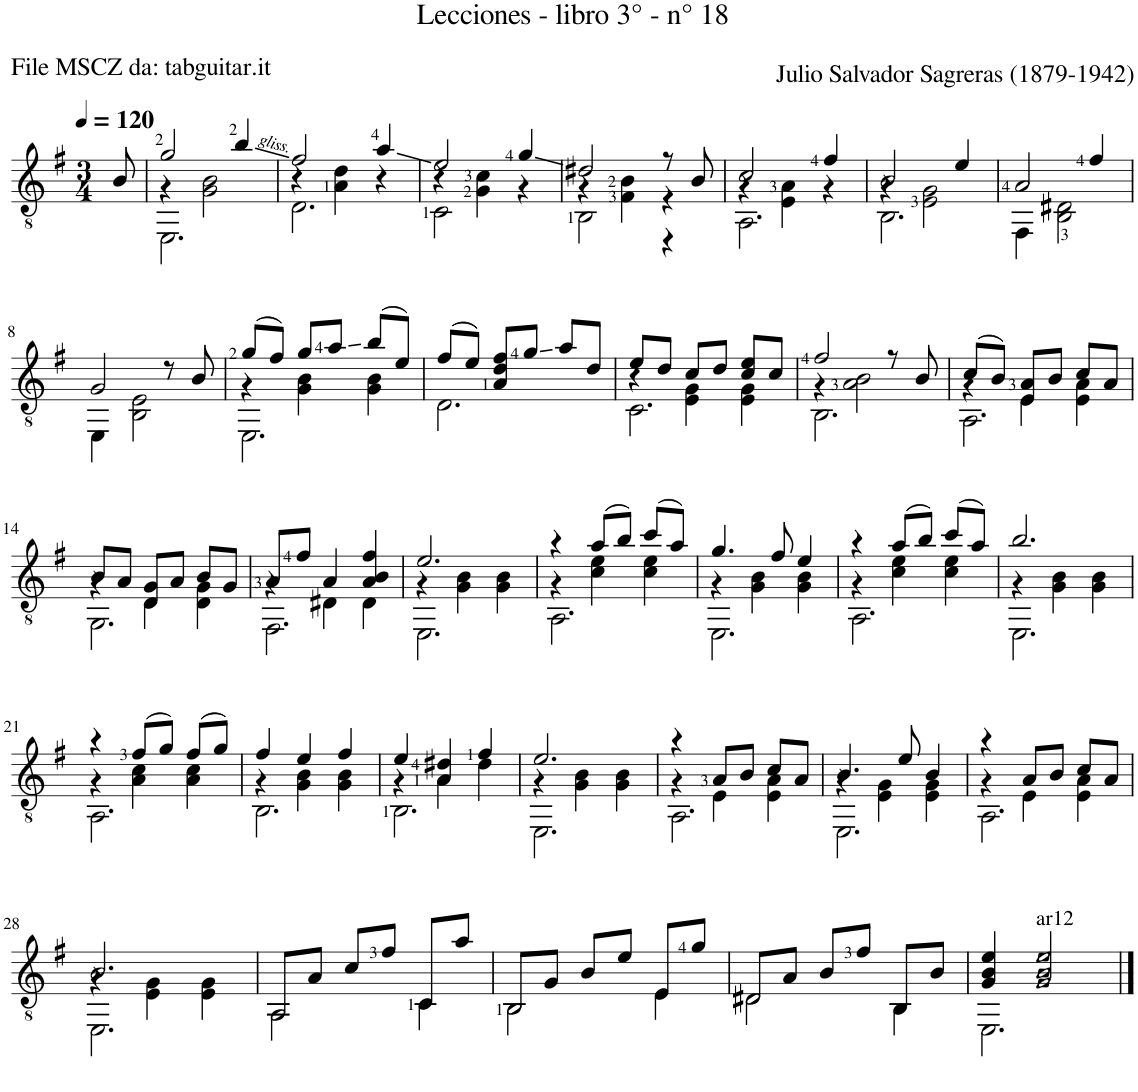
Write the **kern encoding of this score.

**kern
*part1
*staff1
*I"Guitar
*I'Guit.
*clefGv2
*k[f#]
*M3/4
*MM120
=
8B/
=1
*^
*	*^
2g/	4r	2.EE\
.	2G\ 2B\	.
4b/	.	.
=2	=2	=2
2f#/	4r	2.D\
.	4A\ 4d\	.
4a/	4r	.
=3	=3	=3
2e/	4r	2C\
.	4G\ 4c\	.
4g/	4ryy	4r
=4	=4	=4
2d#X/	4r	2BB\
.	4F#\ 4B\	.
8r	4r	4r
8B/	.	.
=5	=5	=5
2c/	4r	2.AA\
.	4E\ 4A\	.
4f#/	4r	.
=6	=6	=6
2B/	4r	2.BB\
.	2E\ 2G\	.
4e/	.	.
*	*v	*v
=7	=7
2A/	4FF#\
.	2BB\ 2D#X\
4f#/	.
!!LO:LB:g=z	!!
=8	=8
2G/	4EE\
.	2BB\ 2E\
8r	.
8B/	.
=9	=9
*	*^
(8g/L	4r	2.EE\
8f#/J)	.	.
8g/L	4G\ 4B\	.
8a/J	.	.
(8b/L	4G\ 4B\	.
8e/J)	.	.
*	*v	*v
=10	=10
(8f#/L	2.D\
8e/J)	.
8A/ 8d/ 8f#/L	.
8g/J	.
8a/L	.
8d/J	.
=11	=11
*	*^
8e/L	4r	2.C\
8d/J	.	.
8c/L	4E\ 4G\	.
8d/J	.	.
8c/ 8e/L	4E\ 4G\	.
8c/J	.	.
=12	=12	=12
2f#/	4r	2.BB\
.	2A\ 2B\	.
8r	.	.
8B/	.	.
=13	=13	=13
(8c/L	4r	2.AA\
8B/J)	.	.
8E/ 8A/L	4E\	.
8B/J	.	.
8c/L	4E\ 4A\	.
8A/J	.	.
!!LO:LB:g=z	!!	!!
=14	=14	=14
8B/L	4r	2.GG\
8A/J	.	.
8D/ 8G/L	4D\	.
8A/J	.	.
8B/L	4D\ 4G\	.
8G/J	.	.
=15	=15	=15
8A/L	4r	2.FF#\
8f#/J	.	.
4A/	4D#X\	.
4A/ 4B/ 4f#/	4D#\	.
=16	=16	=16
2.e/	4r	2.EE\
.	4G\ 4B\	.
.	4G\ 4B\	.
=17	=17	=17
4r	4r	2.AA\
(8a/L	4c\ 4e\	.
8b/J)	.	.
(8cc/L	4c\ 4e\	.
8a/J)	.	.
=18	=18	=18
4.g/	4r	2.EE\
.	4G\ 4B\	.
8f#/	.	.
4e/	4G\ 4B\	.
=19	=19	=19
4r	4r	2.AA\
(8a/L	4c\ 4e\	.
8b/J)	.	.
(8cc/L	4c\ 4e\	.
8a/J)	.	.
=20	=20	=20
2.b/	4r	2.EE\
.	4G\ 4B\	.
.	4G\ 4B\	.
!!LO:LB:g=z	!!	!!
=21	=21	=21
4r	4r	2.AA\
(8f#/L	4A\ 4c\	.
8g/J)	.	.
(8f#/L	4A\ 4c\	.
8g/J)	.	.
=22	=22	=22
4f#/	4r	2.BB\
4e/	4G\ 4B\	.
4f#/	4G\ 4B\	.
=23	=23	=23
4e/	4r	2.BB\
4A/ 4d#X/	4A\	.
4f#/	4d#\	.
=24	=24	=24
2.e/	4r	2.EE\
.	4G\ 4B\	.
.	4G\ 4B\	.
=25	=25	=25
4r	4r	2.AA\
8A/L	4E\	.
8B/J	.	.
8c/L	4E\ 4A\	.
8A/J	.	.
=26	=26	=26
4.B/	4r	2.EE\
.	4E\ 4G\	.
8e/	.	.
4B/	4E\ 4G\	.
=27	=27	=27
4r	4r	2.AA\
8A/L	4E\	.
8B/J	.	.
8c/L	4E\ 4A\	.
8A/J	.	.
!!LO:LB:g=z	!!	!!
=28	=28	=28
2.B/	4r	2.EE\
.	4E\ 4G\	.
.	4E\ 4G\	.
*	*v	*v
=29	=29
!LO:N:head=open	!
8AA/L	2AA\
8A/J	.
8c/L	.
8f#/J	.
8C/L	4C\
8a/J	.
=30	=30
!LO:N:head=open	!
8BB/L	2BB\
8G/J	.
8B/L	.
8e/J	.
8E/L	4E\
8g/J	.
=31	=31
!LO:N:head=open	!
8D#X/L	2D#\
8A/J	.
8B/L	.
8f#/J	.
8BB/L	4BB\
8B/J	.
=32	=32
4G/ 4B/ 4e/	2.EE\
!LO:TX:a:t=ar12	!
!LO:N:n=1:head=diamond	!
!LO:N:n=2:head=diamond	!
!LO:N:n=3:head=diamond	!
2G/ 2B/ 2e/	.
*v	*v
==
*-
